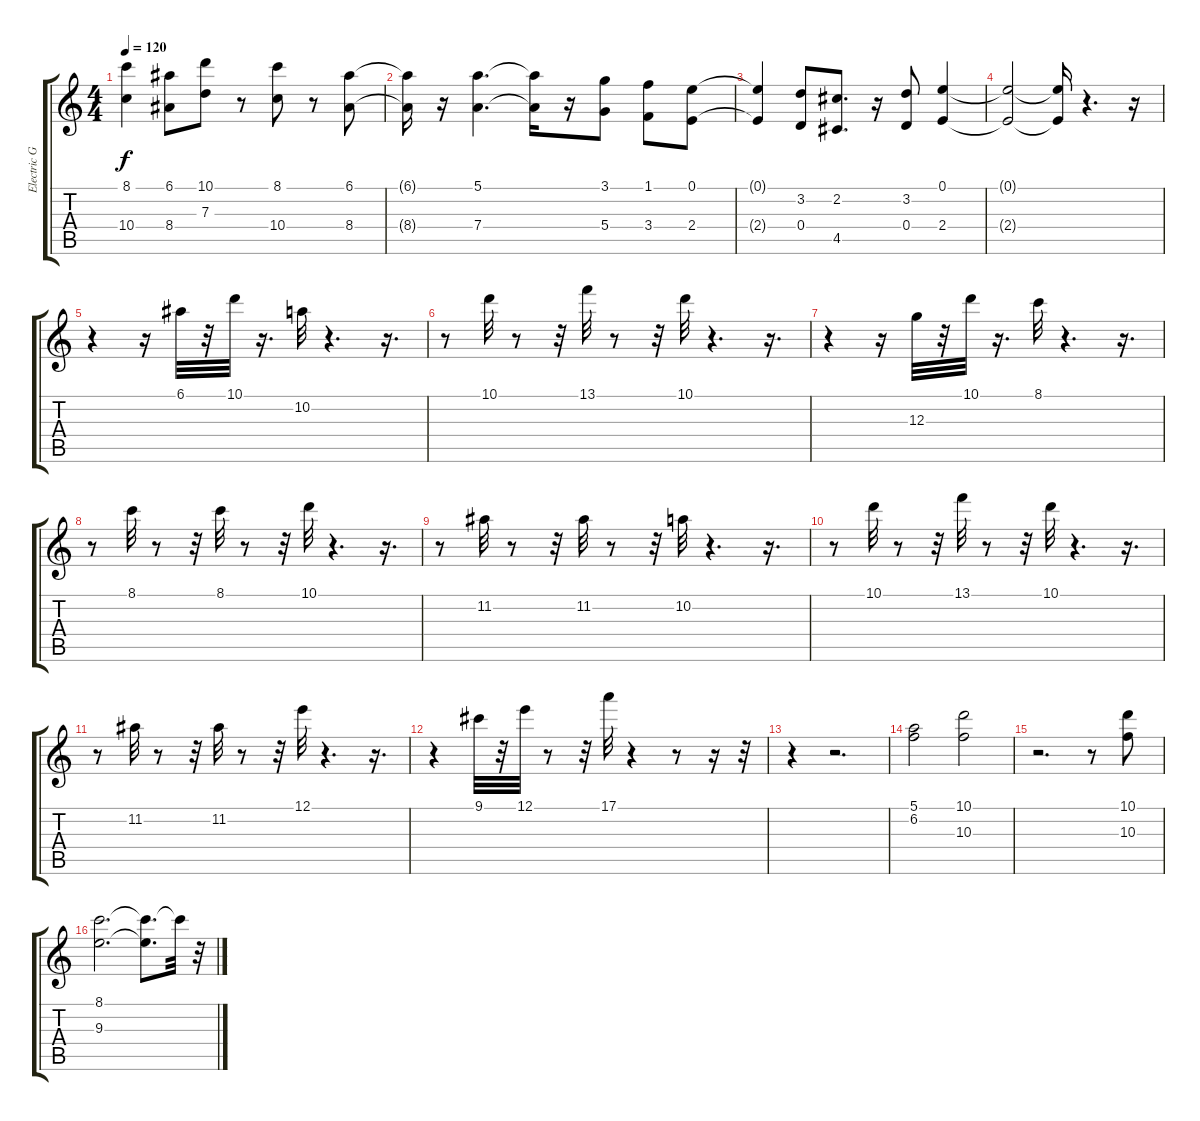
\track ("Electric Guitar" "Electric G") {instrument distortionguitar}
\staff {score tabs}
\tuning (E4 B3 G3 D3 A2 E2) {hide}
\ts (4 4)
\tempo 120
\clef g2
\ks c
(8.1 10.4).4{dy f} (6.1 8.4).8 (10.1 7.3).8 r.8 (8.1 10.4).8 r.8 (6.1 8.4).8 |
(6.1{t} 8.4{t}).16 r.16 (5.1 7.4).4{d} (5.1{t} 7.4{t}).16 r.16 (3.1 5.4).8 (1.1 3.4).8 (0.1 2.4).8 |
(0.1{t} 2.4{t}).4 (3.2 0.4).8 (2.2 4.5).8{d} r.16 (3.2 0.4).8 (0.1 2.4).4 |
(0.1{t} 2.4{t}).2 (0.1{t} 2.4{t}).16 r.4{d} r.16 |
r.4 r.16 6.1.32 r.32 10.1.32 r.16{d} 10.2.32 r.4{d} r.16{d} |
r.8 10.1.32 r.8 r.32 13.1.32 r.8 r.32 10.1.32 r.4{d} r.16{d} |
r.4 r.16 12.3.32 r.32 10.1.32 r.16{d} 8.1.32 r.4{d} r.16{d} |
r.8 8.1.32 r.8 r.32 8.1.32 r.8 r.32 10.1.32 r.4{d} r.16{d} |
r.8 11.2.32 r.8 r.32 11.2.32 r.8 r.32 10.2.32 r.4{d} r.16{d} |
r.8 10.1.32 r.8 r.32 13.1.32 r.8 r.32 10.1.32 r.4{d} r.16{d} |
r.8 11.2.32 r.8 r.32 11.2.32 r.8 r.32 12.1.32 r.4{d} r.16{d} |
r.4 9.1.32 r.32 12.1.32 r.8 r.32 17.1.32 r.4 r.8 r.16 r.32 |
r.4 r.2{d} |
(5.1 6.2).2 (10.1 10.3).2 |
r.2{d} r.8 (10.1 10.3).8 |
(8.1 9.3).2{d} (8.1{t} 9.3{t}).8{d} 8.1{t}.32 r.32
